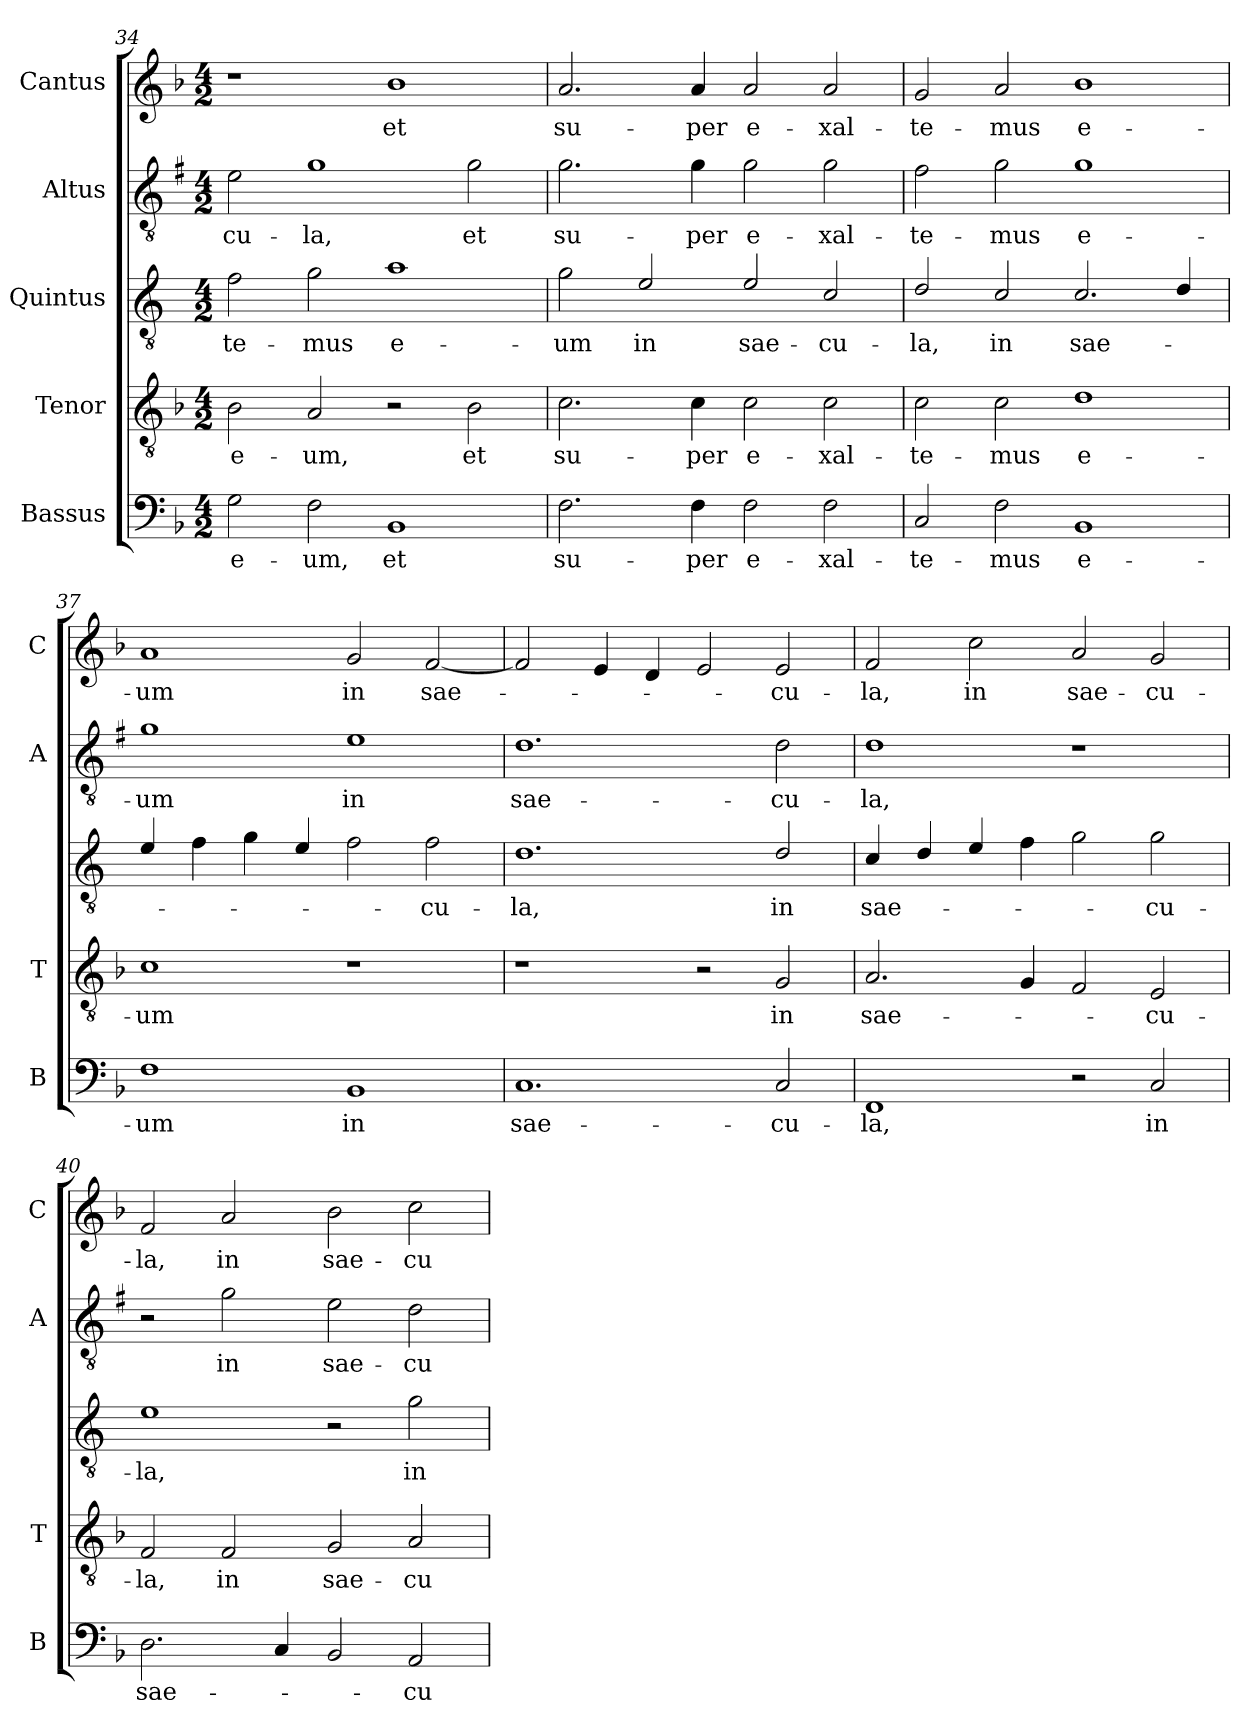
**kern	**text	**kern	**text	**kern	**text	**kern	**text	**kern	**text
*part5	*part5	*part4	*part4	*part3	*part3	*part2	*part2	*part1	*part1
*staff5	*staff5	*staff4	*staff4	*staff3	*staff3	*staff2	*staff2	*staff1	*staff1
*I"Bassus	*	*I"Tenor	*	*I"Quintus	*	*I"Altus	*	*I"Cantus	*
*I'B	*	*I'T	*	*	*	*I'A	*	*I'C	*
*clefF4	*	*clefGv2	*	*clefGv2	*	*clefGv2	*	*clefG2	*
*	*	*	*	*ITrd4c7	*	*ITrd1c2	*	*	*
*k[b-]	*	*k[b-]	*	*k[b-]	*	*k[b-]	*	*k[b-]	*
*F:	*	*F:	*	*F:	*	*F:	*	*F:	*
*M4/2	*	*M4/2	*	*M4/2	*	*M4/2	*	*M4/2	*
=34	=34	=34	=34	=34	=34	=34	=34	=34	=34
!	!LO:LY:b	!	!LO:LY:b	!	!LO:LY:b	!	!LO:LY:b	!	!
2G\	e-	2B-\	e-	2B-\	-te-	2d\	-cu-	1r	.
!	!LO:LY:b	!	!LO:LY:b	!	!LO:LY:b	!	!LO:LY:b	!	!
2F\	-um,	2A/	-um,	2c\	-mus	1f	-la,	.	.
!	!LO:LY:b	!	!	!	!LO:LY:b	!	!	!	!LO:LY:b
1BB-	et	2r	.	1d	e-	.	.	1b-	et
!	!	!	!LO:LY:b	!	!	!	!LO:LY:b	!	!
.	.	2B-\	et	.	.	2f\	et	.	.
=35	=35	=35	=35	=35	=35	=35	=35	=35	=35
!	!LO:LY:b	!	!LO:LY:b	!	!LO:LY:b	!	!LO:LY:b	!	!LO:LY:b
2.F\	su-	2.c\	su-	2c\	-um	2.f\	su-	2.a/	su-
!	!	!	!	!	!LO:LY:b	!	!	!	!
.	.	.	.	2A/	in	.	.	.	.
!	!LO:LY:b	!	!LO:LY:b	!	!	!	!LO:LY:b	!	!LO:LY:b
4F\	-per	4c\	-per	.	.	4f\	-per	4a/	-per
!	!LO:LY:b	!	!LO:LY:b	!	!LO:LY:b	!	!LO:LY:b	!	!LO:LY:b
2F\	e-	2c\	e-	2A/	sae-	2f\	e-	2a/	e-
!	!LO:LY:b	!	!LO:LY:b	!	!LO:LY:b	!	!LO:LY:b	!	!LO:LY:b
2F\	-xal-	2c\	-xal-	2F/	-cu-	2f\	-xal-	2a/	-xal-
=36	=36	=36	=36	=36	=36	=36	=36	=36	=36
!	!LO:LY:b	!	!LO:LY:b	!	!LO:LY:b	!	!LO:LY:b	!	!LO:LY:b
2C/	-te-	2c\	-te-	2G/	-la,	2e\	-te-	2g/	-te-
!	!LO:LY:b	!	!LO:LY:b	!	!LO:LY:b	!	!LO:LY:b	!	!LO:LY:b
2F\	-mus	2c\	-mus	2F/	in	2f\	-mus	2a/	-mus
!	!LO:LY:b	!	!LO:LY:b	!	!LO:LY:b	!	!LO:LY:b	!	!LO:LY:b
1BB-	e-	1d	e-	2.F/	sae-	1f	e-	1b-	e-
.	.	.	.	4G/	.	.	.	.	.
!!LO:LB:g=z
=37	=37	=37	=37	=37	=37	=37	=37	=37	=37
!	!LO:LY:b	!	!LO:LY:b	!	!	!	!LO:LY:b	!	!LO:LY:b
1F	-um	1c	-um	4A/	.	1f	-um	1a	-um
.	.	.	.	4B-\	.	.	.	.	.
.	.	.	.	4c\	.	.	.	.	.
.	.	.	.	4A/	.	.	.	.	.
!	!LO:LY:b	!	!	!	!	!	!LO:LY:b	!	!LO:LY:b
1BB-	in	1r	.	2B-\	.	1d	in	2g/	in
!	!	!	!	!	!LO:LY:b	!	!	!	!LO:LY:b
.	.	.	.	2B-\	-cu-	.	.	[2f/	sae-
=38	=38	=38	=38	=38	=38	=38	=38	=38	=38
!	!LO:LY:b	!	!	!	!LO:LY:b	!	!LO:LY:b	!	!
1.C	sae-	1r	.	1.G	-la,	1.c	sae-	2f/]	.
.	.	.	.	.	.	.	.	4e/	.
.	.	.	.	.	.	.	.	4d/	.
.	.	2r	.	.	.	.	.	2e/	.
!	!LO:LY:b	!	!LO:LY:b	!	!LO:LY:b	!	!LO:LY:b	!	!LO:LY:b
2C/	-cu-	2G/	in	2G/	in	2c\	-cu-	2e/	-cu-
=39	=39	=39	=39	=39	=39	=39	=39	=39	=39
!	!LO:LY:b	!	!LO:LY:b	!	!LO:LY:b	!	!LO:LY:b	!	!LO:LY:b
1FF	-la,	2.A/	sae-	4F/	sae-	1c	-la,	2f/	-la,
.	.	.	.	4G/	.	.	.	.	.
!	!	!	!	!	!	!	!	!	!LO:LY:b
.	.	.	.	4A/	.	.	.	2cc\	in
.	.	4G/	.	4B-\	.	.	.	.	.
!	!	!	!	!	!	!	!	!	!LO:LY:b
2r	.	2F/	.	2c\	.	1r	.	2a/	sae-
!	!LO:LY:b	!	!LO:LY:b	!	!LO:LY:b	!	!	!	!LO:LY:b
2C/	in	2E/	-cu-	2c\	-cu-	.	.	2g/	-cu-
=40	=40	=40	=40	=40	=40	=40	=40	=40	=40
!	!LO:LY:b	!	!LO:LY:b	!	!LO:LY:b	!	!	!	!LO:LY:b
2.D\	sae-	2F/	-la,	1A	-la,	2r	.	2f/	-la,
!	!	!	!LO:LY:b	!	!	!	!LO:LY:b	!	!LO:LY:b
.	.	2F/	in	.	.	2f\	in	2a/	in
4C/	.	.	.	.	.	.	.	.	.
!	!	!	!LO:LY:b	!	!	!	!LO:LY:b	!	!LO:LY:b
2BB-/	.	2G/	sae-	2r	.	2d\	sae-	2b-\	sae-
!	!LO:LY:b	!	!LO:LY:b	!	!LO:LY:b	!	!LO:LY:b	!	!LO:LY:b
2AA/	-cu-	2A/	-cu-	2c\	in	2c\	-cu-	2cc\	-cu-
=	=	=	=	=	=	=	=	=	=
*-	*-	*-	*-	*-	*-	*-	*-	*-	*-
